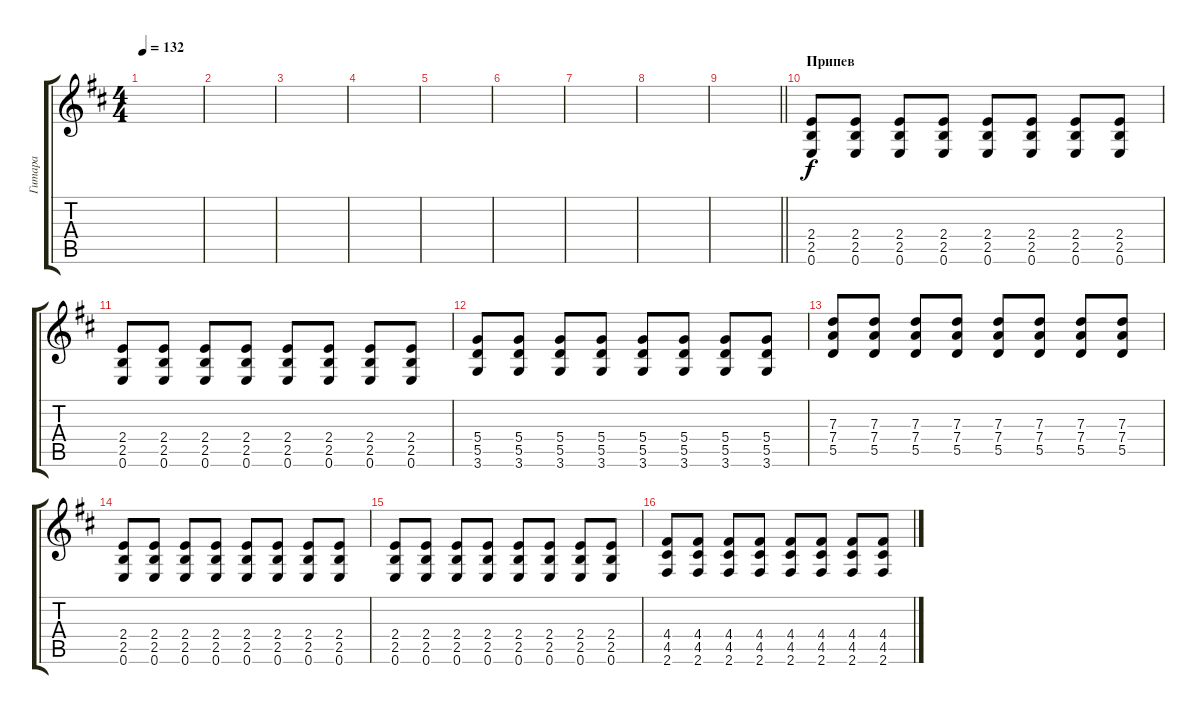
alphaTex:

\track ("Гитара" "Гитара") {instrument distortionguitar}
\staff {score tabs}
\tuning (E4 B3 G3 D3 A2 E2) {hide}
\ts (4 4)
\tempo 132
\clef g2
\ks bminor
|
|
|
|
|
|
|
|
\barLineRight lightlight
|
\section ("" "Припев")
(2.4 2.5 0.6).8 (2.4 2.5 0.6).8 (2.4 2.5 0.6).8 (2.4 2.5 0.6).8 (2.4 2.5 0.6).8 (2.4 2.5 0.6).8 (2.4 2.5 0.6).8 (2.4 2.5 0.6).8 |
(2.4 2.5 0.6).8 (2.4 2.5 0.6).8 (2.4 2.5 0.6).8 (2.4 2.5 0.6).8 (2.4 2.5 0.6).8 (2.4 2.5 0.6).8 (2.4 2.5 0.6).8 (2.4 2.5 0.6).8 |
(5.4 5.5 3.6).8 (5.4 5.5 3.6).8 (5.4 5.5 3.6).8 (5.4 5.5 3.6).8 (5.4 5.5 3.6).8 (5.4 5.5 3.6).8 (5.4 5.5 3.6).8 (5.4 5.5 3.6).8 |
(7.3 7.4 5.5).8 (7.3 7.4 5.5).8 (7.3 7.4 5.5).8 (7.3 7.4 5.5).8 (7.3 7.4 5.5).8 (7.3 7.4 5.5).8 (7.3 7.4 5.5).8 (7.3 7.4 5.5).8 |
(2.4 2.5 0.6).8 (2.4 2.5 0.6).8 (2.4 2.5 0.6).8 (2.4 2.5 0.6).8 (2.4 2.5 0.6).8 (2.4 2.5 0.6).8 (2.4 2.5 0.6).8 (2.4 2.5 0.6).8 |
(2.4 2.5 0.6).8 (2.4 2.5 0.6).8 (2.4 2.5 0.6).8 (2.4 2.5 0.6).8 (2.4 2.5 0.6).8 (2.4 2.5 0.6).8 (2.4 2.5 0.6).8 (2.4 2.5 0.6).8 |
(4.4 4.5 2.6).8 (4.4 4.5 2.6).8 (4.4 4.5 2.6).8 (4.4 4.5 2.6).8 (4.4 4.5 2.6).8 (4.4 4.5 2.6).8 (4.4 4.5 2.6).8 (4.4 4.5 2.6).8
